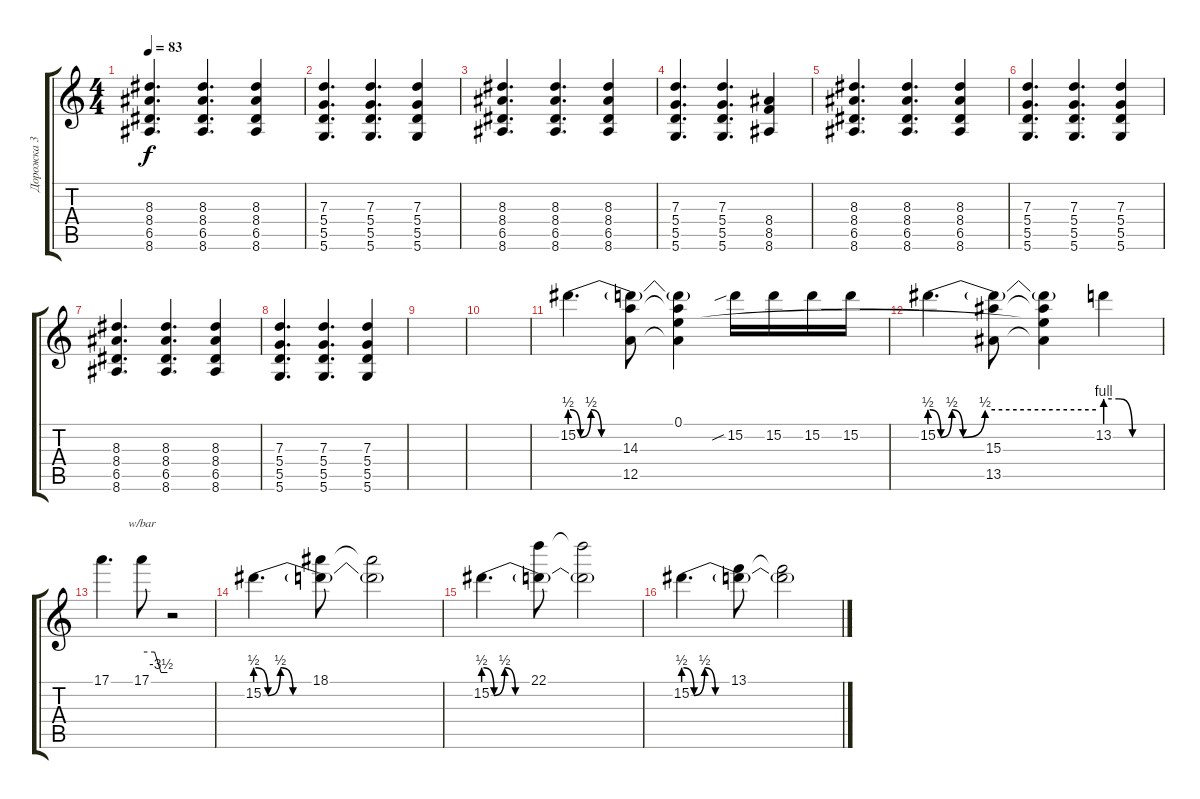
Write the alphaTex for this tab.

\track ("Дорожка 3" "Дорожка 3") {instrument distortionguitar}
\staff {score tabs}
\tuning (E4 B3 G3 D3 A2 D2) {hide}
\ts (4 4)
\tempo 83
\clef g2
\ks c
(8.3 8.4 6.5 8.6).4{d dy f} (8.3 8.4 6.5 8.6).4{d} (8.3 8.4 6.5 8.6).4 |
(7.3 5.4 5.5 5.6).4{d} (7.3 5.4 5.5 5.6).4{d} (7.3 5.4 5.5 5.6).4 |
(8.3 8.4 6.5 8.6).4{d} (8.3 8.4 6.5 8.6).4{d} (8.3 8.4 6.5 8.6).4 |
(7.3 5.4 5.5 5.6).4{d} (7.3 5.4 5.5 5.6).4{d} (8.4 8.5 8.6).4 |
(8.3 8.4 6.5 8.6).4{d} (8.3 8.4 6.5 8.6).4{d} (8.3 8.4 6.5 8.6).4 |
(7.3 5.4 5.5 5.6).4{d} (7.3 5.4 5.5 5.6).4{d} (7.3 5.4 5.5 5.6).4 |
(8.3 8.4 6.5 8.6).4{d} (8.3 8.4 6.5 8.6).4{d} (8.3 8.4 6.5 8.6).4 |
(7.3 5.4 5.5 5.6).4{d} (7.3 5.4 5.5 5.6).4{d} (7.3 5.4 5.5 5.6).4 |
|
|
15.2{be (custom 0 2 4 0 8 2 12 0 30 0 60 0)}.4{d} (15.2{t} 14.3 12.5).8 (0.1 15.2{t} 14.3{t} 12.5{t}).4 15.2{sib}.16 15.2.16 15.2.16 15.2.16 |
15.2{be (custom 0 2 4 0 8 2 12 0 20 2 60 2)}.4{d} (15.2{t} 15.3 13.5).8 (0.1{t} 15.2{t} 15.3{t} 13.5{t}).4 13.2{be (custom 0 4 15 4 30 0 60 0)}.4 |
17.1.4{d} 17.1.8{tbe (custom default 0 0 30 0 45 -14 60 -14)} r.2 |
15.2{be (custom 0 2 4 0 8 2 12 0 30 0 60 0)}.4{d} (18.1 15.2{t}).8 (18.1{t} 15.2{t}).2 |
15.2{be (custom 0 2 4 0 8 2 12 0 30 0 60 0)}.4{d} (22.1 15.2{t}).8 (22.1{t} 15.2{t}).2 |
15.2{be (custom 0 2 4 0 8 2 12 0 30 0 60 0)}.4{d} (13.1 15.2{t}).8 (13.1{t} 15.2{t}).2
